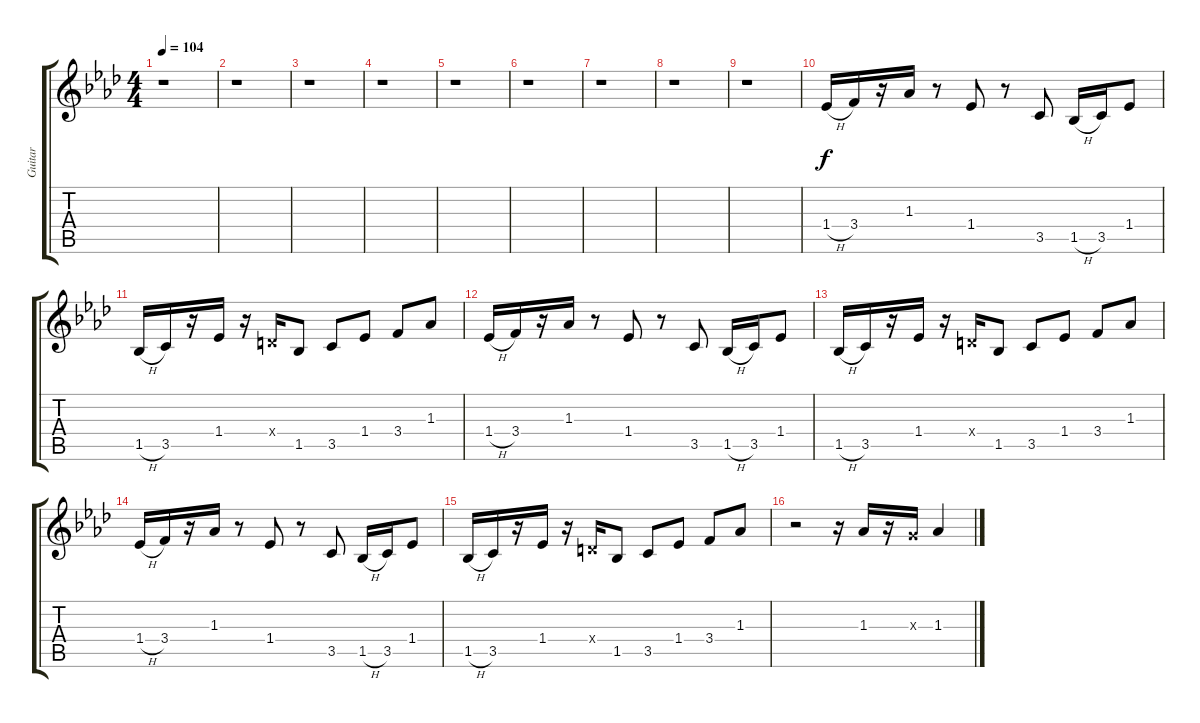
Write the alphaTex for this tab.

\track ("Guitar" "Guitar") {instrument electricguitarclean}
\staff {score tabs}
\tuning (E4 B3 G3 D3 A2 E2) {hide}
\ts (4 4)
\tempo 104
\clef g2
\ks ab
r.1{dy f} |
r.1 |
r.1 |
r.1 |
r.1 |
r.1 |
r.1 |
r.1 |
r.1 |
1.4{h}.16 3.4.16 r.16 1.3.16 r.8 1.4.8 r.8 3.5.8 1.5{h}.16 3.5.16 1.4.8 |
1.5{h}.16 3.5.16 r.16 1.4.16 r.16 0.4{x}.16 1.5.8 3.5.8 1.4.8 3.4.8 1.3.8 |
1.4{h}.16 3.4.16 r.16 1.3.16 r.8 1.4.8 r.8 3.5.8 1.5{h}.16 3.5.16 1.4.8 |
1.5{h}.16 3.5.16 r.16 1.4.16 r.16 0.4{x}.16 1.5.8 3.5.8 1.4.8 3.4.8 1.3.8 |
1.4{h}.16 3.4.16 r.16 1.3.16 r.8 1.4.8 r.8 3.5.8 1.5{h}.16 3.5.16 1.4.8 |
1.5{h}.16 3.5.16 r.16 1.4.16 r.16 0.4{x}.16 1.5.8 3.5.8 1.4.8 3.4.8 1.3.8 |
r.2 r.16 1.3.16 r.16 0.3{x}.16 1.3.4
